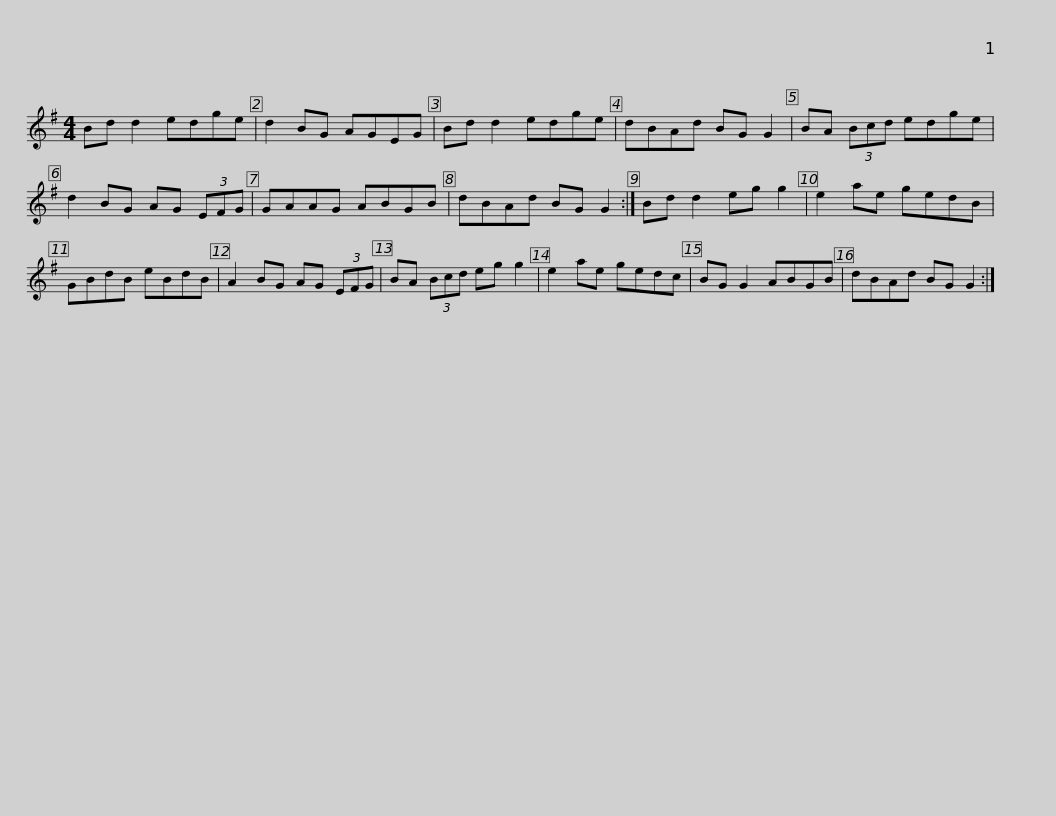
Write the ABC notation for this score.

X:1
L:1/8
M:4/4
I:linebreak $
K:G
V:1 treble
V:1
 Bd d2 edge | d2 BG AGEG | Bd d2 edge | dBAd BG G2 | BA (3Bcd edge | %5
 d2 BG AG (3EFG |$ GAAG ABGB | dBAd BG G2 :| Bd d2 eg g2 | e2 ae gedB | %10
 GBdB eBdB | A2 BG AG (3EFG |$ BA (3Bcd eg g2 | e2 ae gedc | BG G2 ABGB | %15
 dBAd BG G2 :| %16
